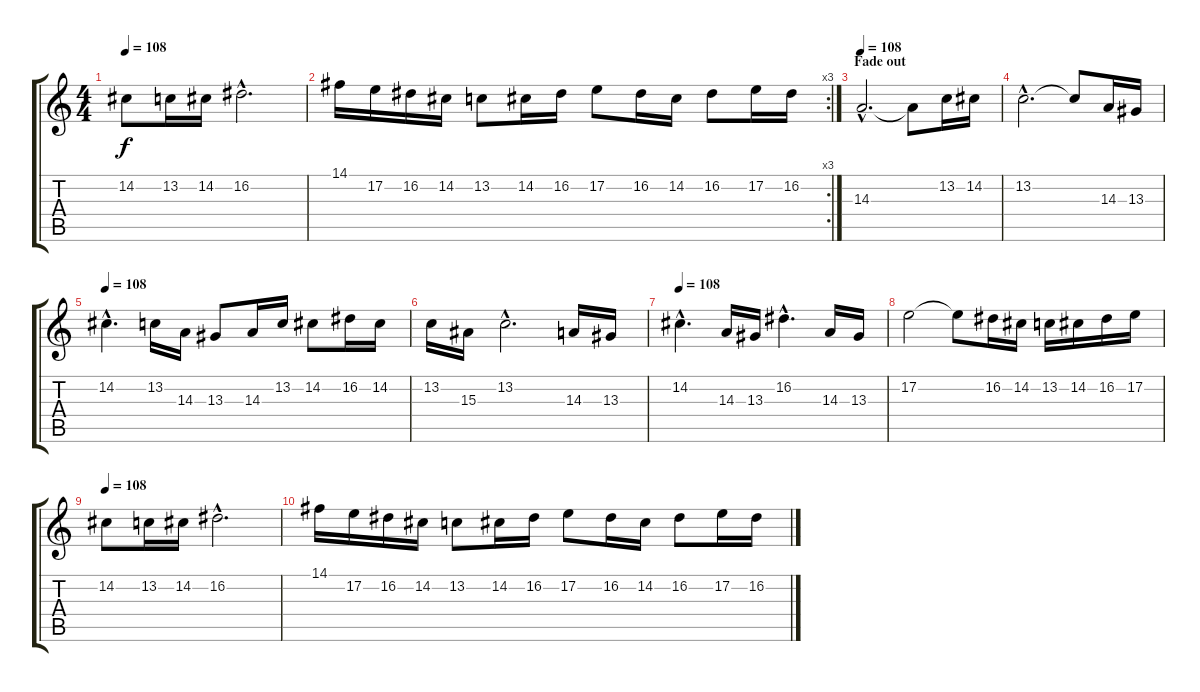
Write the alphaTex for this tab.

\track "" {instrument frenchhorn}
\staff {score tabs}
\tuning (E4 B3 G3 D3 A2 E2) {hide}
\ts (4 4)
\tempo 108
\clef g2
\ks c
14.2.8{dy f} 13.2.16 14.2.16 16.2{hac}.2{d} |
\rc 3
14.1.16 17.2.16 16.2.16 14.2.16 13.2.8 14.2.16 16.2.16 17.2.8 16.2.16 14.2.16 16.2.8 17.2.16 16.2.16 |
\section ("" "Fade out")
\tempo 108
14.3{hac}.2{d volume 12} 14.3{t}.8 13.2.16 14.2.16 |
13.2{hac}.2{d} 13.2{t}.8 14.3.16 13.3.16 |
\tempo 108
14.2{hac}.4{d volume 8} 13.2.16 14.3.16 13.3.8 14.3.16 13.2.16 14.2.8 16.2.16 14.2.16 |
13.2.16 15.3.16 13.2{hac}.2{d} 14.3.16 13.3.16 |
\tempo 108
14.2{hac}.4{d volume 4} 14.3.16 13.3.16 16.2{hac}.4{d} 14.3.16 13.3.16 |
17.2.2 17.2{t}.8 16.2.16 14.2.16 13.2.16 14.2.16 16.2.16 17.2.16 |
\tempo 108
14.2.8{volume 0} 13.2.16 14.2.16 16.2{hac}.2{d} |
14.1.16 17.2.16 16.2.16 14.2.16 13.2.8 14.2.16 16.2.16 17.2.8 16.2.16 14.2.16 16.2.8 17.2.16 16.2.16
